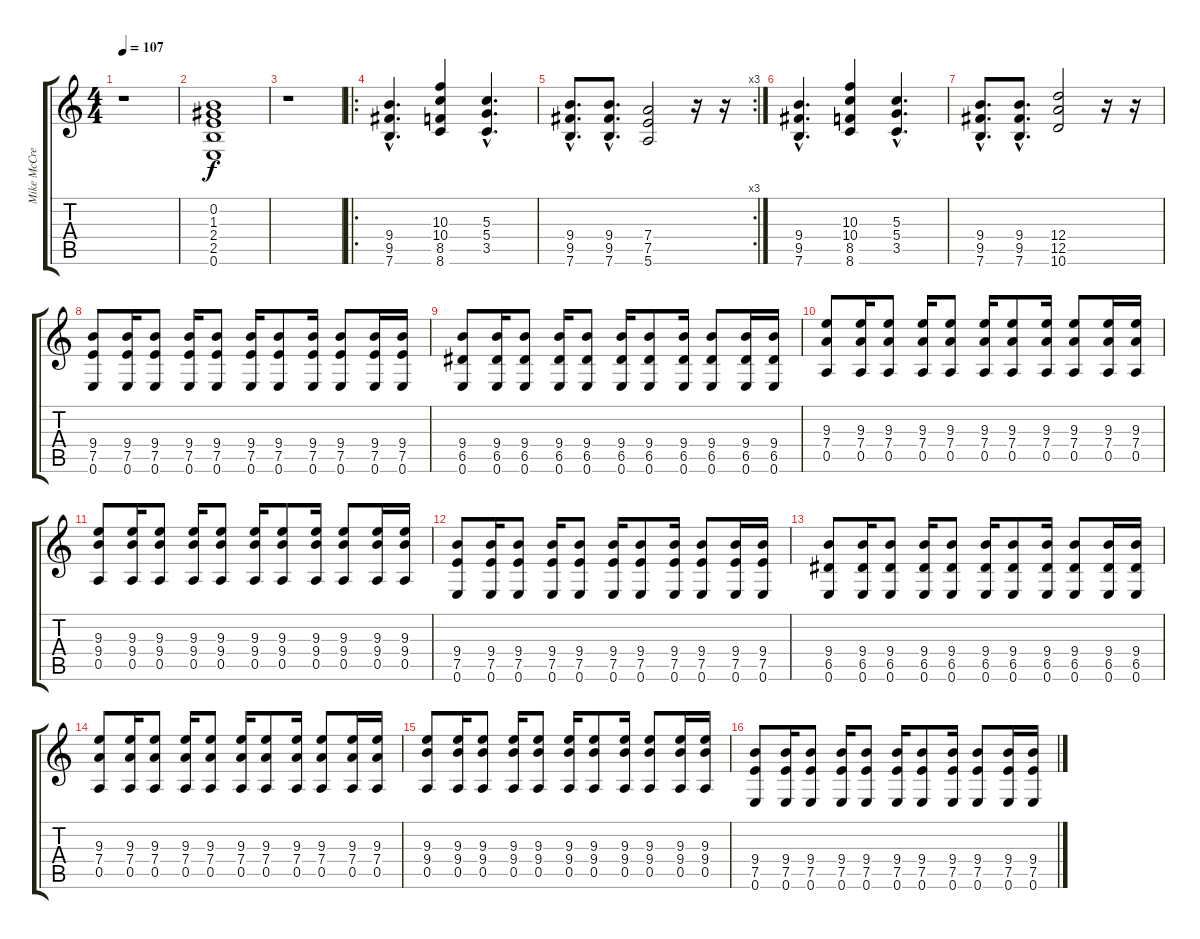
\track ("Mike McCready" "Mike McCre") {instrument electricguitarclean}
\staff {score tabs}
\tuning (E4 B3 G3 D3 A2 E2) {hide}
\ts (4 4)
\tempo 107
\clef g2
\ks c
r.1{dy f} |
(0.2 1.3 2.4 2.5 0.6).1 |
r.1 |
\ro
(9.4{hac} 9.5{hac} 7.6{hac}).4{d} (10.3 10.4 8.5 8.6).4 (5.3{hac} 5.4{hac} 3.5{hac}).4{d} |
\rc 3
(9.4{hac} 9.5{hac} 7.6{hac}).8{d} (9.4{hac} 9.5{hac} 7.6{hac}).8{d} (7.4 7.5 5.6).2 r.16 r.16 |
(9.4{hac} 9.5{hac} 7.6{hac}).4{d} (10.3 10.4 8.5 8.6).4 (5.3{hac} 5.4{hac} 3.5{hac}).4{d} |
(9.4{hac} 9.5{hac} 7.6{hac}).8{d} (9.4{hac} 9.5{hac} 7.6{hac}).8{d} (12.4 12.5 10.6).2 r.16 r.16 |
(9.4 7.5 0.6).8 (9.4 7.5 0.6).16 (9.4 7.5 0.6).8 (9.4 7.5 0.6).16 (9.4 7.5 0.6).8 (9.4 7.5 0.6).16 (9.4 7.5 0.6).8 (9.4 7.5 0.6).16 (9.4 7.5 0.6).8 (9.4 7.5 0.6).16 (9.4 7.5 0.6).16 |
(9.4 6.5 0.6).8 (9.4 6.5 0.6).16 (9.4 6.5 0.6).8 (9.4 6.5 0.6).16 (9.4 6.5 0.6).8 (9.4 6.5 0.6).16 (9.4 6.5 0.6).8 (9.4 6.5 0.6).16 (9.4 6.5 0.6).8 (9.4 6.5 0.6).16 (9.4 6.5 0.6).16 |
(9.3 7.4 0.5).8 (9.3 7.4 0.5).16 (9.3 7.4 0.5).8 (9.3 7.4 0.5).16 (9.3 7.4 0.5).8 (9.3 7.4 0.5).16 (9.3 7.4 0.5).8 (9.3 7.4 0.5).16 (9.3 7.4 0.5).8 (9.3 7.4 0.5).16 (9.3 7.4 0.5).16 |
(9.3 9.4 0.5).8 (9.3 9.4 0.5).16 (9.3 9.4 0.5).8 (9.3 9.4 0.5).16 (9.3 9.4 0.5).8 (9.3 9.4 0.5).16 (9.3 9.4 0.5).8 (9.3 9.4 0.5).16 (9.3 9.4 0.5).8 (9.3 9.4 0.5).16 (9.3 9.4 0.5).16 |
(9.4 7.5 0.6).8 (9.4 7.5 0.6).16 (9.4 7.5 0.6).8 (9.4 7.5 0.6).16 (9.4 7.5 0.6).8 (9.4 7.5 0.6).16 (9.4 7.5 0.6).8 (9.4 7.5 0.6).16 (9.4 7.5 0.6).8 (9.4 7.5 0.6).16 (9.4 7.5 0.6).16 |
(9.4 6.5 0.6).8 (9.4 6.5 0.6).16 (9.4 6.5 0.6).8 (9.4 6.5 0.6).16 (9.4 6.5 0.6).8 (9.4 6.5 0.6).16 (9.4 6.5 0.6).8 (9.4 6.5 0.6).16 (9.4 6.5 0.6).8 (9.4 6.5 0.6).16 (9.4 6.5 0.6).16 |
(9.3 7.4 0.5).8 (9.3 7.4 0.5).16 (9.3 7.4 0.5).8 (9.3 7.4 0.5).16 (9.3 7.4 0.5).8 (9.3 7.4 0.5).16 (9.3 7.4 0.5).8 (9.3 7.4 0.5).16 (9.3 7.4 0.5).8 (9.3 7.4 0.5).16 (9.3 7.4 0.5).16 |
(9.3 9.4 0.5).8 (9.3 9.4 0.5).16 (9.3 9.4 0.5).8 (9.3 9.4 0.5).16 (9.3 9.4 0.5).8 (9.3 9.4 0.5).16 (9.3 9.4 0.5).8 (9.3 9.4 0.5).16 (9.3 9.4 0.5).8 (9.3 9.4 0.5).16 (9.3 9.4 0.5).16 |
(9.4 7.5 0.6).8 (9.4 7.5 0.6).16 (9.4 7.5 0.6).8 (9.4 7.5 0.6).16 (9.4 7.5 0.6).8 (9.4 7.5 0.6).16 (9.4 7.5 0.6).8 (9.4 7.5 0.6).16 (9.4 7.5 0.6).8 (9.4 7.5 0.6).16 (9.4 7.5 0.6).16
